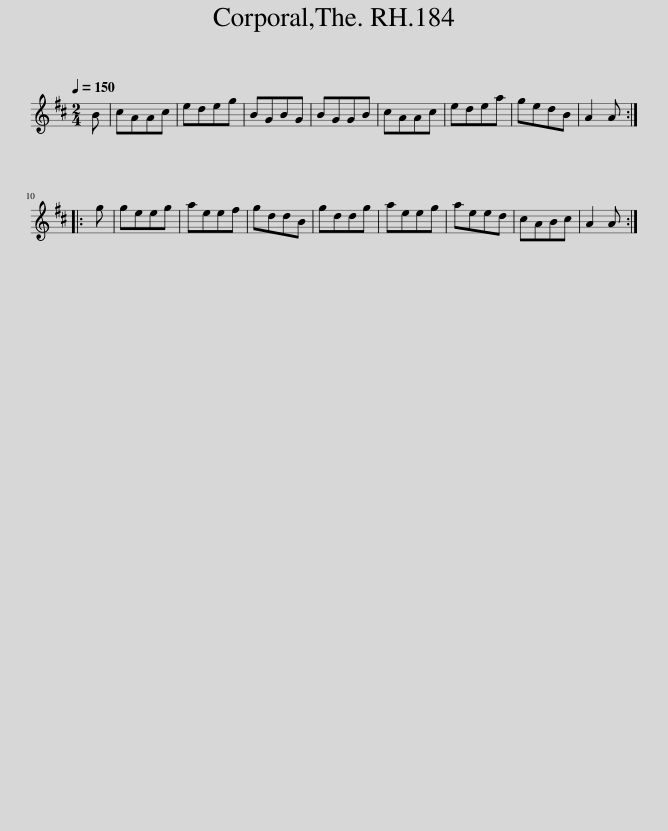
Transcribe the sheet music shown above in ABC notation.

X:1
L:1/8
Q:1/4=150
M:2/4
I:linebreak $
K:D
V:1 treble
V:1
 B | cAAc | edeg | BGBG | BGGB | %5
 cAAc | edea | gedB | A2 A ::$ g | %10
 geeg | aeef | gddB | gddg | aeeg | %15
 aeed | cABc | A2 A :| %18
